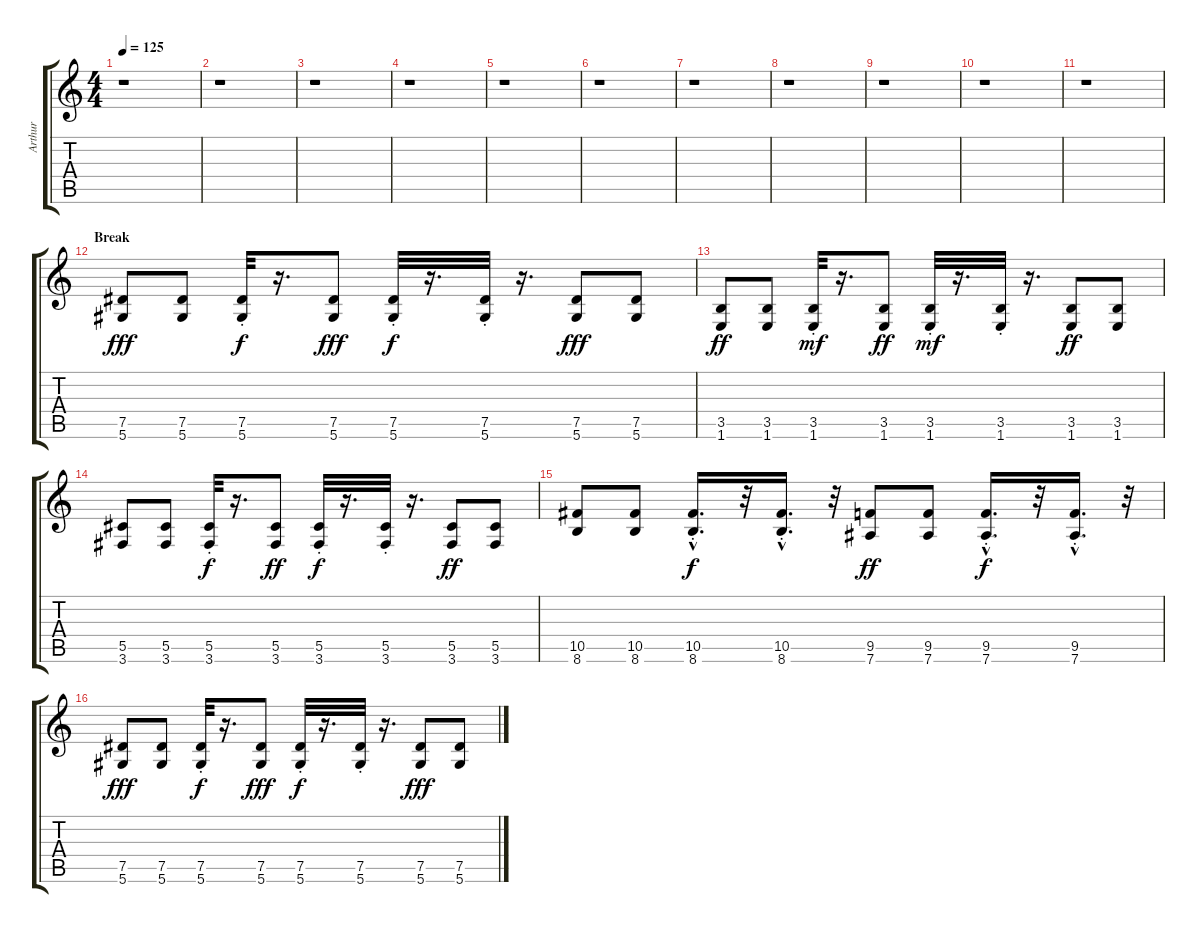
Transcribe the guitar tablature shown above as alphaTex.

\track ("Arthur" "Arthur") {instrument distortionguitar}
\staff {score tabs}
\tuning (Eb4 Bb3 Gb3 Db3 Ab2 Eb2) {hide}
\ts (4 4)
\tempo 125
\clef g2
\ks c
r.1{dy f} |
r.1 |
r.1 |
r.1 |
r.1 |
r.1 |
r.1 |
r.1 |
r.1 |
r.1 |
r.1 |
\section ("" "Break")
(7.5 5.6).8{dy fff volume 11} (7.5 5.6).8 (7.5{st} 5.6{st}).32{dy f} r.16{d} (7.5 5.6).8{dy fff} (7.5{st} 5.6{st}).32{dy f} r.16{d} (7.5{st} 5.6{st}).32 r.16{d} (7.5 5.6).8{dy fff} (7.5 5.6).8 |
(3.5 1.6).8{dy ff} (3.5 1.6).8 (3.5{st} 1.6{st}).32{dy mf} r.16{d} (3.5 1.6).8{dy ff} (3.5{st} 1.6{st}).32{dy mf} r.16{d} (3.5{st} 1.6{st}).32 r.16{d} (3.5 1.6).8{dy ff} (3.5 1.6).8 |
(5.5 3.6).8 (5.5 3.6).8 (5.5{st} 3.6{st}).32{dy f} r.16{d} (5.5 3.6).8{dy ff} (5.5{st} 3.6{st}).32{dy f} r.16{d} (5.5{st} 3.6{st}).32 r.16{d} (5.5 3.6).8{dy ff} (5.5 3.6).8 |
(10.5 8.6).8 (10.5 8.6).8 (10.5{hac st} 8.6{hac st}).16{d dy f} r.32 (10.5{hac st} 8.6{hac st}).16{d} r.32 (9.5 7.6).8{dy ff} (9.5 7.6).8 (9.5{hac st} 7.6{hac st}).16{d dy f} r.32 (9.5{hac st} 7.6{hac st}).16{d} r.32 |
(7.5 5.6).8{dy fff volume 11} (7.5 5.6).8 (7.5{st} 5.6{st}).32{dy f} r.16{d} (7.5 5.6).8{dy fff} (7.5{st} 5.6{st}).32{dy f} r.16{d} (7.5{st} 5.6{st}).32 r.16{d} (7.5 5.6).8{dy fff} (7.5 5.6).8
